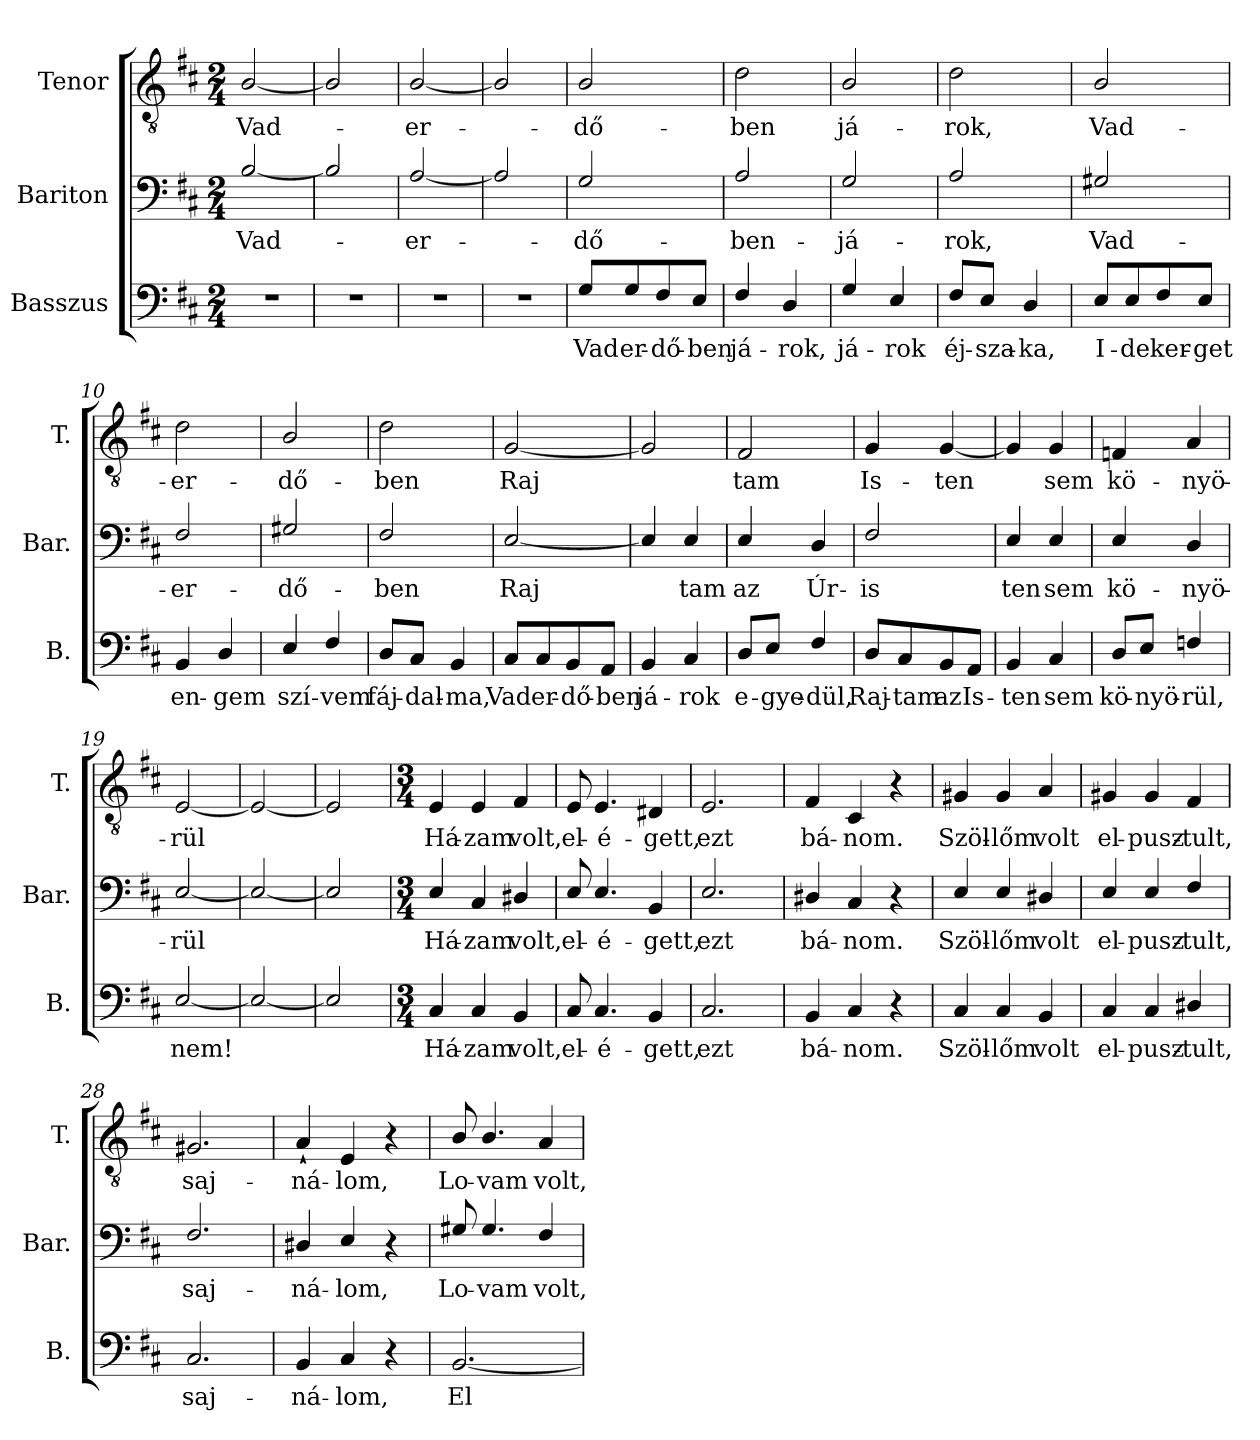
**kern	**text	**kern	**text	**kern	**text
*part3	*part3	*part2	*part2	*part1	*part1
*staff3	*staff3	*staff2	*staff2	*staff1	*staff1
*I"Basszus	*	*I"Bariton	*	*I"Tenor	*
*I'B.	*	*I'Bar.	*	*I'T.	*
*clefF4	*	*clefF4	*	*clefGv2	*
*k[f#c#]	*	*k[f#c#]	*	*k[f#c#]	*
*M2/4	*	*M2/4	*	*M2/4	*
*MM62	*	*MM62	*	*MM62	*
=1	=1	=1	=1	=1	=1
2r	.	[2B/	Vad-	[2B/	Vad-
=2	=2	=2	=2	=2	=2
2r	.	2B/]	.	2B/]	.
=3	=3	=3	=3	=3	=3
2r	.	[2A/	-er-	[2B/	-er-
=4	=4	=4	=4	=4	=4
2r	.	2A/]	.	2B/]	.
=5	=5	=5	=5	=5	=5
8G/L	Vad	2G/	dő-	2B/	-dő-
8G/	er-	.	.	.	.
8F#/	-dő-	.	.	.	.
8E/J	-ben	.	.	.	.
=6	=6	=6	=6	=6	=6
4F#/	já-	2A/	-ben-	2d\	-ben
4D/	-rok,	.	.	.	.
=7	=7	=7	=7	=7	=7
4G/	já-	2G/	-já-	2B/	já-
4E/	-rok	.	.	.	.
=8	=8	=8	=8	=8	=8
8F#/L	éj-	2A/	-rok,	2d\	-rok,
8E/J	-sza-	.	.	.	.
4D/	-ka,	.	.	.	.
=9	=9	=9	=9	=9	=9
8E/L	I-	2G#X/	Vad-	2B/	Vad-
8E/	-de	.	.	.	.
8F#/	ker-	.	.	.	.
8E/J	-get	.	.	.	.
!!LO:LB:g=z
=10	=10	=10	=10	=10	=10
4BB/	en-	2F#/	-er-	2d\	er-
4D/	-gem	.	.	.	.
=11	=11	=11	=11	=11	=11
4E/	szí-	2G#X/	-dő-	2B/	-dő-
4F#/	-vem	.	.	.	.
=12	=12	=12	=12	=12	=12
8D/L	fáj-	2F#/	-ben	2d\	-ben
8C#/J	-dal-	.	.	.	.
4BB/	-ma,	.	.	.	.
=13	=13	=13	=13	=13	=13
8C#/L	Vad	[2E/	-Raj	[2G/	-Raj
8C#/	er-	.	.	.	.
8BB/	-dő-	.	.	.	.
8AA/J	-ben	.	.	.	.
=14	=14	=14	=14	=14	=14
4BB/	já-	4E/]	.	2G/]	.
4C#/	-rok	4E/	tam	.	.
=15	=15	=15	=15	=15	=15
8D/L	e-	4E/	az	2F#/	tam
8E/J	-gye-	.	.	.	.
4F#/	-dül,	4D/	Úr-	.	.
=16	=16	=16	=16	=16	=16
8D/L	Raj-	2F#/	-is	4G/	Is-
8C#/	-tam	.	.	.	.
8BB/	az	.	.	[4G/	-ten
8AA/J	Is-	.	.	.	.
!!LO:LB:g=z
=17	=17	=17	=17	=17	=17
4BB/	-ten	4E/	ten	4G/]	.
4C#/	sem	4E/	sem	4G/	sem
=18	=18	=18	=18	=18	=18
8D/L	kö-	4E/	kö-	4Fn/	kö-
8E/J	-nyö-	.	.	.	.
4Fn/	-rül,	4D/	-nyö-	4A/	-nyö-
=19	=19	=19	=19	=19	=19
[2E/	nem!	[2E/	-rül	[2E/	-rül
=20	=20	=20	=20	=20	=20
2E/_	.	2E/_	.	2E/_	.
=21	=21	=21	=21	=21	=21
2E/]	.	2E/]	.	2E/]	.
=22	=22	=22	=22	=22	=22
*M3/4	*	*M3/4	*	*M3/4	*
*	*	*	*	*MM152	*
4C#/	Há-	4E/	Há-	4E/	Há-
4C#/	-zam	4C#/	-zam	4E/	-zam
4BB/	volt,	4D#X/	volt,	4F#/	volt,
=23	=23	=23	=23	=23	=23
8C#/	el-	8E/	el-	8E/	el-
4.C#/	-é-	4.E/	-é-	4.E/	-é-
4BB/	-gett,	4BB/	-gett,	4D#X/	-gett,
=24	=24	=24	=24	=24	=24
2.C#/	ezt	2.E/	ezt	2.E/	ezt
!!LO:PB:g=z
=25	=25	=25	=25	=25	=25
4BB/	bá-	4D#X/	bá-	4F#/	bá-
4C#/	-nom.	4C#/	-nom.	4C#/	-nom.
4r	.	4r	.	4r	.
=26	=26	=26	=26	=26	=26
4C#/	Szöl-	4E/	Szöl-	4G#X/	Szöl-
4C#/	-lőm	4E/	-lőm	4G#/	-lőm
4BB/	volt	4D#X/	volt	4A/	volt
=27	=27	=27	=27	=27	=27
4C#/	el-	4E/	el-	4G#X/	el-
4C#/	-pusz-	4E/	-pusz-	4G#/	-pusz-
4D#X/	-tult,	4F#/	-tult,	4F#/	-tult,
=28	=28	=28	=28	=28	=28
2.C#/	saj-	2.F#/	saj-	2.G#X/	saj-
=29	=29	=29	=29	=29	=29
4BB/	-ná-	4D#X/	-ná-	4A`/	-ná-
4C#/	-lom,	4E/	-lom,	4E/	-lom,
4r	.	4r	.	4r	.
=30	=30	=30	=30	=30	=30
[2.BB/	El-	8G#X/	Lo-	8B/	Lo-
.	.	4.G#/	-vam	4.B/	-vam
.	.	4F#/	volt,	4A/	volt,
=	=	=	=	=	=
*-	*-	*-	*-	*-	*-
